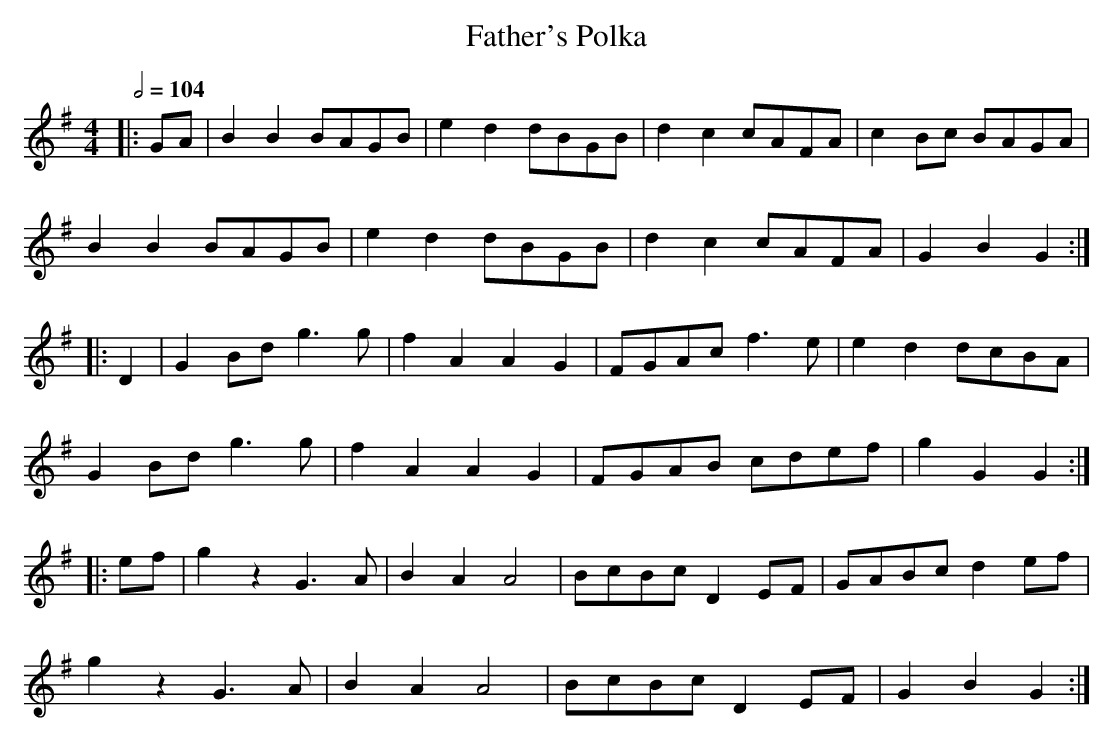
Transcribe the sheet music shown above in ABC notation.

X:1
T:Father's Polka
M:4/4
L:1/8
Q:1/2=104
K:G
|:GA|B2B2 BAGB|e2d2dBGB|d2c2 cAFA|c2Bc BAGA|
B2B2BAGB|e2d2 dBGB|d2c2 cAFA|G2B2G2:|
|:D2|G2Bd g3g|f2A2A2G2|FGAc f3e|e2d2 dcBA|
G2Bd g3g|f2A2A2G2|FGAB cdef|g2G2G2:|
|:ef|g2z2G3A|B2A2A4|BcBc D2EF|GABcd2ef|
g2z2G3A|B2A2A4|BcBcD2EF|G2B2G2:|
